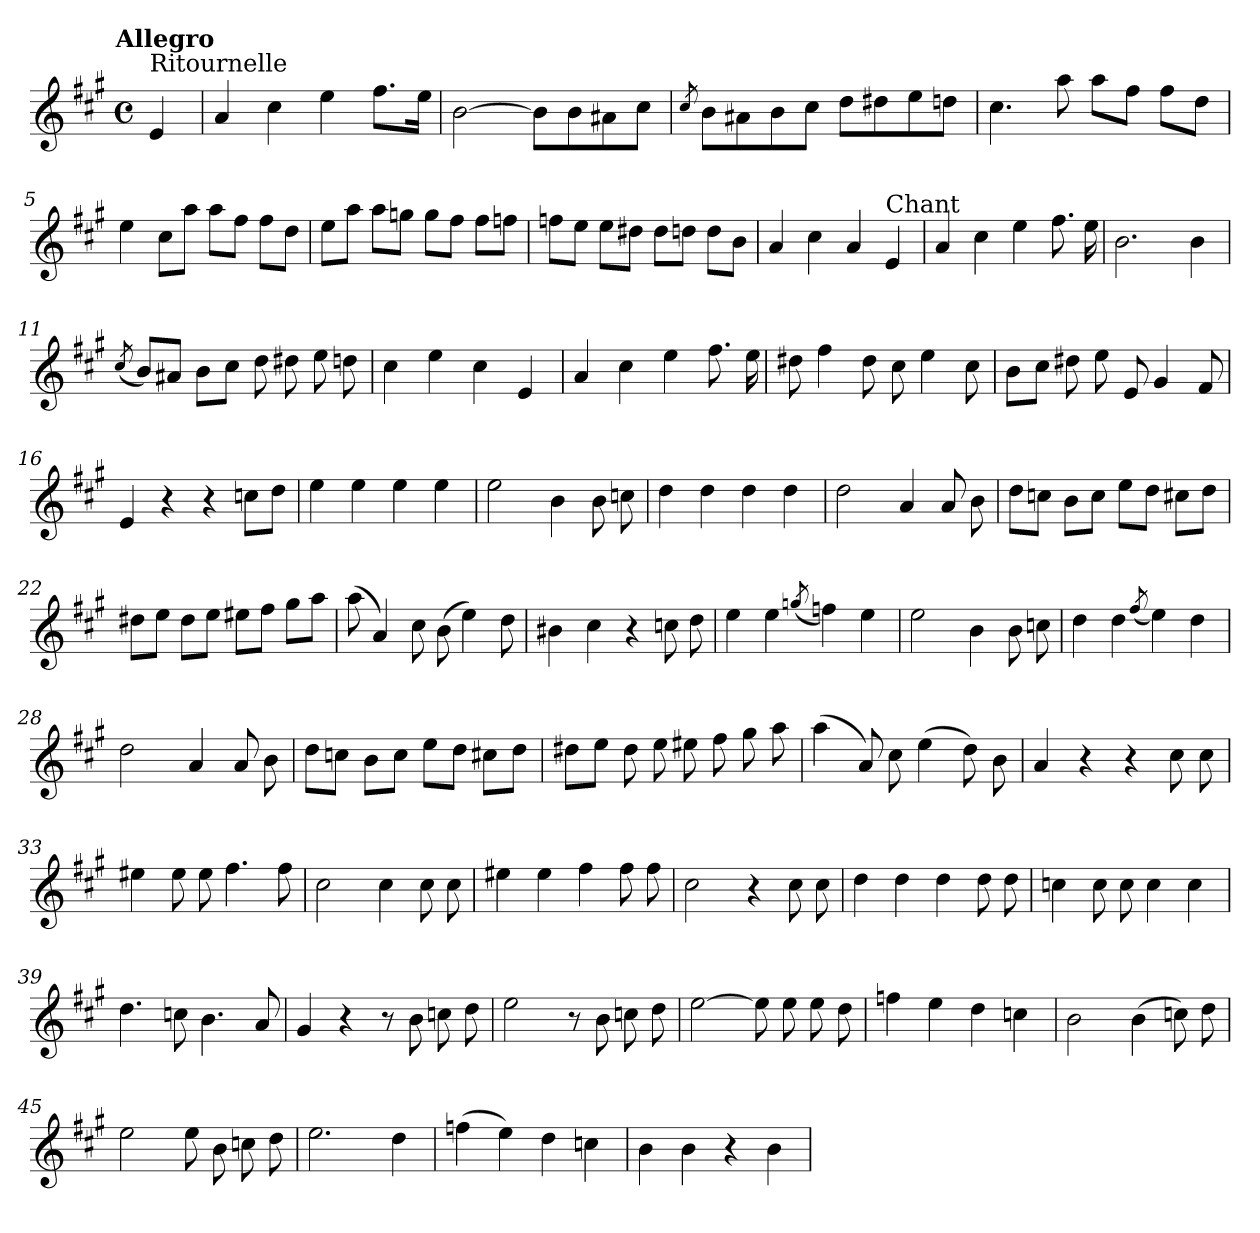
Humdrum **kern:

**kern
*part1
*staff1
*clefG2
*k[f#c#g#]
*A:
!!LO:TX:omd:t=Allegro
*M4/4
*met(c)
*MM132
=
!LO:TX:a:t=Ritournelle
4e/
=1
4a/
4cc#\
4ee\
8.ff#\L
16ee\Jk
=2
[2b\
8b\L]
8b\
8a#X\
8cc#\J
=3
8qcc#/
8b\L
8a#X\
8b\
8cc#\J
8dd\L
8dd#X\
8ee\
8ddn\J
=4
4.cc#\
8aa\
8aa\L
8ff#\J
8ff#\L
8dd\J
!!LO:LB:g=z
=5
4ee\
8cc#\L
8aa\J
8aa\L
8ff#\J
8ff#\L
8dd\J
=6
8ee\L
8aa\J
8aa\L
8ggn\J
8gg\L
8ff#\J
8ff#\L
8ffn\J
=7
8ffn\L
8ee\J
8ee\L
8dd#X\J
8dd#\L
8ddn\J
8dd\L
8b\J
=8
4a/
4cc#\
4a/
!LO:TX:a:t=Chant
4e/
=9
4a/
4cc#\
4ee\
8.ff#\
16ee\
!!LO:LB:g=z
=10
2.b\
4b\
=11
(<8qcc#/
8b/L)
8a#X/J
8b\L
8cc#\J
8dd\
8dd#X\
8ee\
8ddn\
=12
4cc#\
4ee\
4cc#\
4e/
=13
4a/
4cc#\
4ee\
8.ff#\
16ee\
=14
8dd#X\
4ff#\
8dd#\
8cc#\
4ee\
8cc#\
!!LO:LB:g=z
=15
8b\L
8cc#\J
8dd#X\
8ee\
8e/
4g#/
8f#/
=16
4e/
4r
4r
8ccn\L
8dd\J
=17
4ee\
4ee\
4ee\
4ee\
=18
2ee\
4b\
8b\
8ccn\
=19
4dd\
4dd\
4dd\
4dd\
!!LO:LB:g=z
=20
2dd\
4a/
8a/
8b\
=21
8dd\L
8ccn\J
8b\L
8cc\J
8ee\L
8dd\J
8cc#X\L
8dd\J
=22
8dd#X\L
8ee\J
8dd#\L
8ee\J
8ee#X\L
8ff#\J
8gg#\L
8aa\J
=23
(>8aa\
4a/)
8cc#\
(>8b\
4ee\)
8dd\
=24
4b#X\
4cc#\
4r
8ccn\
8dd\
!!LO:LB:g=z
=25
4ee\
4ee\
(<8qggn/
4ffn\)
4ee\
=26
2ee\
4b\
8b\
8ccn\
=27
4dd\
4dd\
(<8qff#/
4ee\)
4dd\
=28
2dd\
4a/
8a/
8b\
=29
8dd\L
8ccn\J
8b\L
8cc\J
8ee\L
8dd\J
8cc#X\L
8dd\J
!!LO:LB:g=z
=30
8dd#X\L
8ee\J
8dd#\
8ee\
8ee#X\
8ff#\
8gg#\
8aa\
=31
(>4aa\
8a/)
8cc#\
(>4ee\
8dd\)
8b\
=32
4a/
4r
4r
8cc#\
8cc#\
=33
4ee#X\
8ee#\
8ee#\
4.ff#\
8ff#\
=34
2cc#\
4cc#\
8cc#\
8cc#\
!!LO:LB:g=z
=35
4ee#X\
4ee#\
4ff#\
8ff#\
8ff#\
=36
2cc#\
4r
8cc#\
8cc#\
=37
4dd\
4dd\
4dd\
8dd\
8dd\
=38
4ccn\
8cc\
8cc\
4cc\
4cc\
=39
4.dd\
8ccn\
4.b\
8a/
!!LO:PB:g=z
=40
4g#/
4r
8r
8b\
8ccn\
8dd\
=41
2ee\
8r
8b\
8ccn\
8dd\
=42
[2ee\
8ee\]
8ee\
8ee\
8dd\
=43
4ffn\
4ee\
4dd\
4ccn\
=44
2b\
(>4b\
8ccn\)
8dd\
!!LO:LB:g=z
=45
2ee\
8ee\
8b\
8ccn\
8dd\
=46
2.ee\
4dd\
=47
(>4ffn\
4ee\)
4dd\
4ccn\
=48
4b\
4b\
4r
4b\
=
*-
